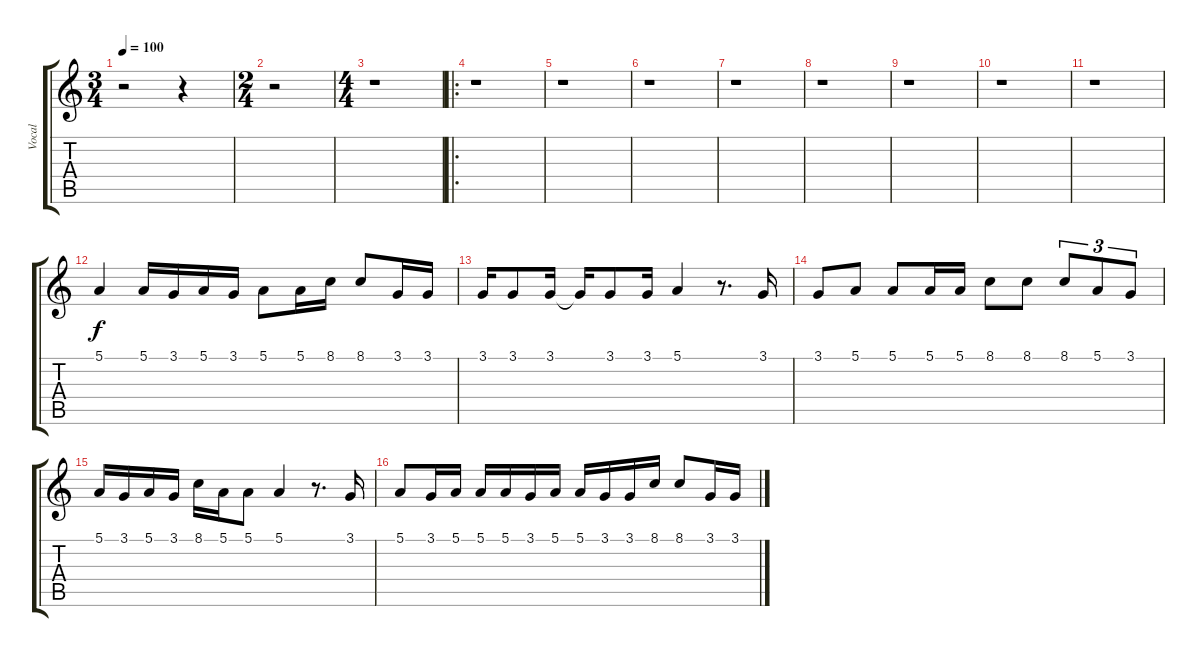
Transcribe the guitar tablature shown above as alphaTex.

\track ("Vocal" "Vocal") {instrument lead6voice}
\staff {score tabs}
\tuning (E4 B3 G3 D3 A2 E2) {hide}
\ts (3 4)
\tempo 100
\clef g2
\ks c
r.2{dy f instrument lead6voice} r.4 |
\ts (2 4)
r.2 |
\ts (4 4)
r.1 |
\ro
r.1 |
r.1 |
r.1 |
r.1 |
r.1 |
r.1 |
r.1 |
r.1 |
5.1.4 5.1.16 3.1.16 5.1.16 3.1.16 5.1.8 5.1.16 8.1.16 8.1.8 3.1.16 3.1.16 |
3.1.16 3.1.8 3.1.16 3.1{t}.16 3.1.8 3.1.16 5.1.4 r.8{d} 3.1.16 |
3.1.8 5.1.8 5.1.8 5.1.16 5.1.16 8.1.8 8.1.8 8.1.8{tu (3 2)} 5.1.8{tu (3 2)} 3.1.8{tu (3 2)} |
5.1.16 3.1.16 5.1.16 3.1.16 8.1.16 5.1.16 5.1.8 5.1.4 r.8{d} 3.1.16 |
5.1.8 3.1.16 5.1.16 5.1.16 5.1.16 3.1.16 5.1.16 5.1.16 3.1.16 3.1.16 8.1.16 8.1.8 3.1.16 3.1.16
